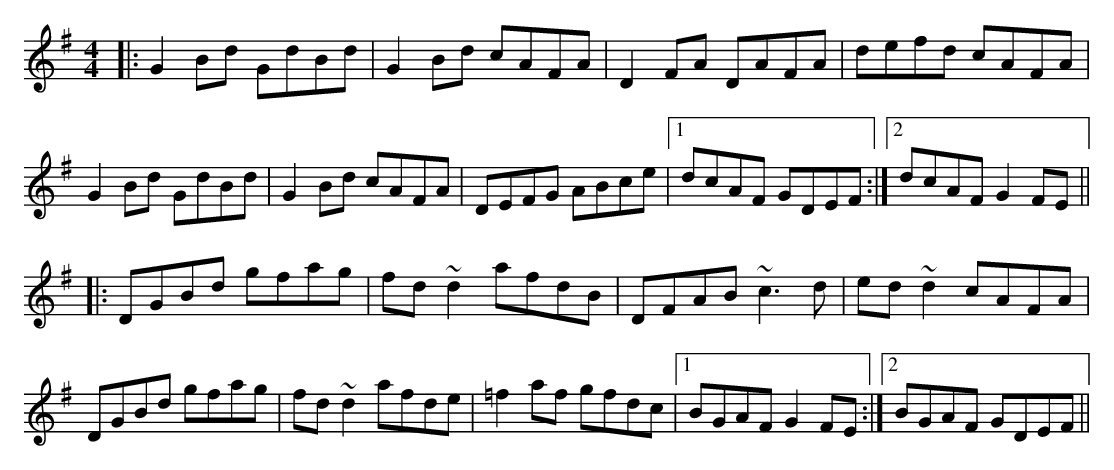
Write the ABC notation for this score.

X:1
M:4/4
K:G
|:G2Bd GdBd|G2Bd cAFA|D2FA DAFA|defd cAFA|
G2Bd GdBd|G2Bd cAFA|DEFG ABce|1 dcAF GDEF:|2 dcAF G2FE||
|:DGBd gfag|fd~d2 afdB|DFAB ~c3d|ed~d2 cAFA|
DGBd gfag|fd~d2 afde|=f2af gfdc|1 BGAF G2FE:|2 BGAF GDEF||
